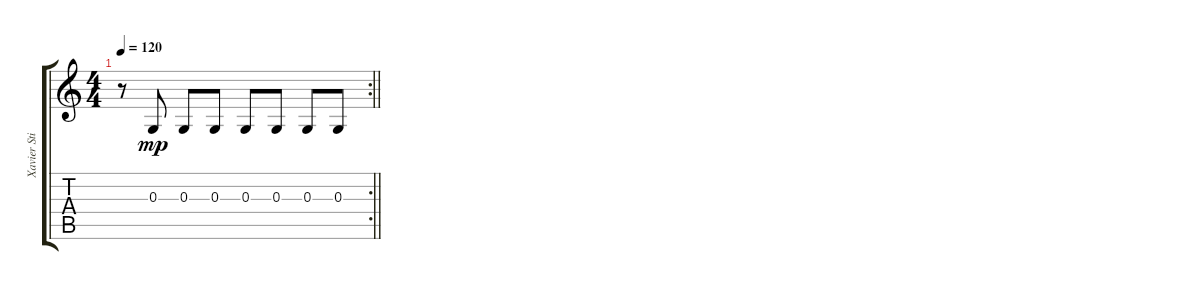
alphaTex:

\track ("Xavier Stimme" "Xavier Sti") {instrument flute}
\staff {score tabs}
\tuning (E4 B3 G3 D3 A2 E2) {hide}
\rc 2
\ts (4 4)
\tempo 120
\clef g2
\barLineRight lightlight
\ks c
r.8{dy mp} 0.3.8 0.3.8 0.3.8 0.3.8 0.3.8 0.3.8 0.3.8
